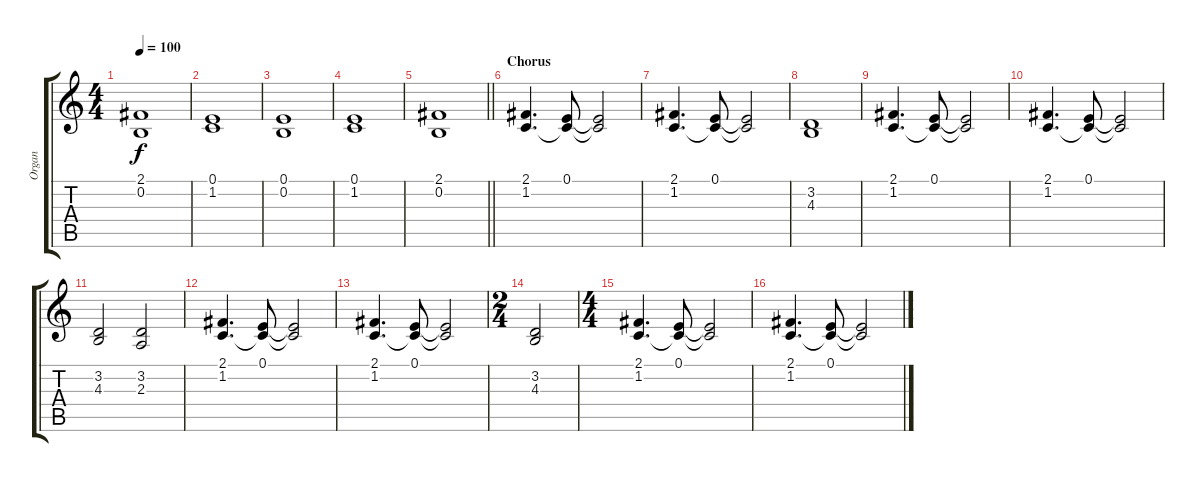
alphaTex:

\track ("Organ" "Organ") {instrument drawbarorgan}
\staff {score tabs}
\tuning (E4 B3 G3 D3 A2 E2) {hide}
\ts (4 4)
\tempo 100
\clef g2
\ks c
(2.1 0.2).1{dy f} |
(0.1 1.2).1 |
(0.1 0.2).1 |
(0.1 1.2).1 |
\barLineRight lightlight
(2.1 0.2).1 |
\section ("" "Chorus")
(2.1 1.2).4{d} (0.1 1.2{t}).8 (0.1{t} 1.2{t}).2 |
(2.1 1.2).4{d} (0.1 1.2{t}).8 (0.1{t} 1.2{t}).2 |
(3.2 4.3).1 |
(2.1 1.2).4{d} (0.1 1.2{t}).8 (0.1{t} 1.2{t}).2 |
(2.1 1.2).4{d} (0.1 1.2{t}).8 (0.1{t} 1.2{t}).2 |
(3.2 4.3).2 (3.2 2.3).2 |
(2.1 1.2).4{d} (0.1 1.2{t}).8 (0.1{t} 1.2{t}).2 |
(2.1 1.2).4{d} (0.1 1.2{t}).8 (0.1{t} 1.2{t}).2 |
\ts (2 4)
(3.2 4.3).2 |
\ts (4 4)
(2.1 1.2).4{d} (0.1 1.2{t}).8 (0.1{t} 1.2{t}).2 |
(2.1 1.2).4{d} (0.1 1.2{t}).8 (0.1{t} 1.2{t}).2
